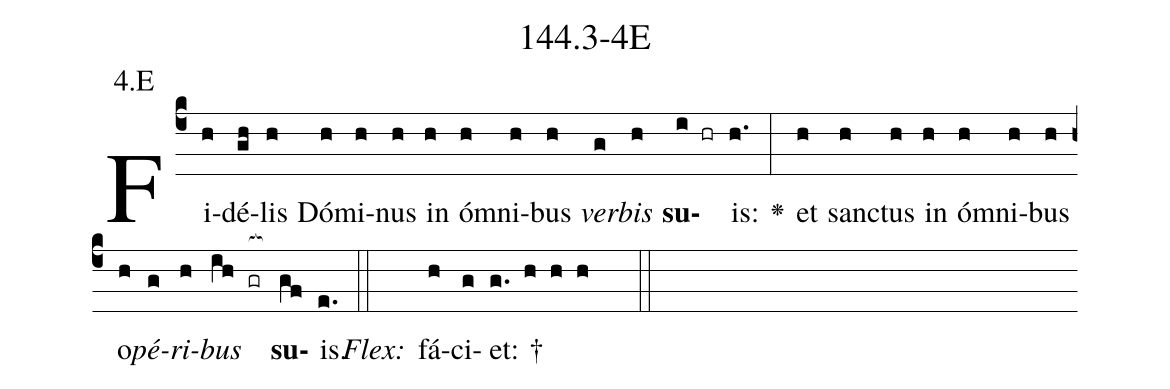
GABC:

name: 144.3-4E;
annotation: 4.E;
%%
(c4)Fi(h)dé(gh)lis(h) Dó(h)mi(h)nus(h) in(h) óm(h)ni(h)bus(h) <i>ver</i>(g)<i>bis</i>(h) <b>su</b>(i hr)is:(h.) <v>\greheightstar</v>(:) et(h) sanc(h)tus(h) in(h) óm(h)ni(h)bus(h) o(h)<i>pé</i>(g)<i>ri</i>(h)<i>bus</i>(ih gr[ocb:1{]) <b>su</b>(gf[ocb:0}])is.(e.) (::)
<i>Flex:</i>()  fá(h)ci(g)et: †(g. h h h  ::)

%E(h) u(g) o(h) u(ih) a(gf) e.(e.) (::)
